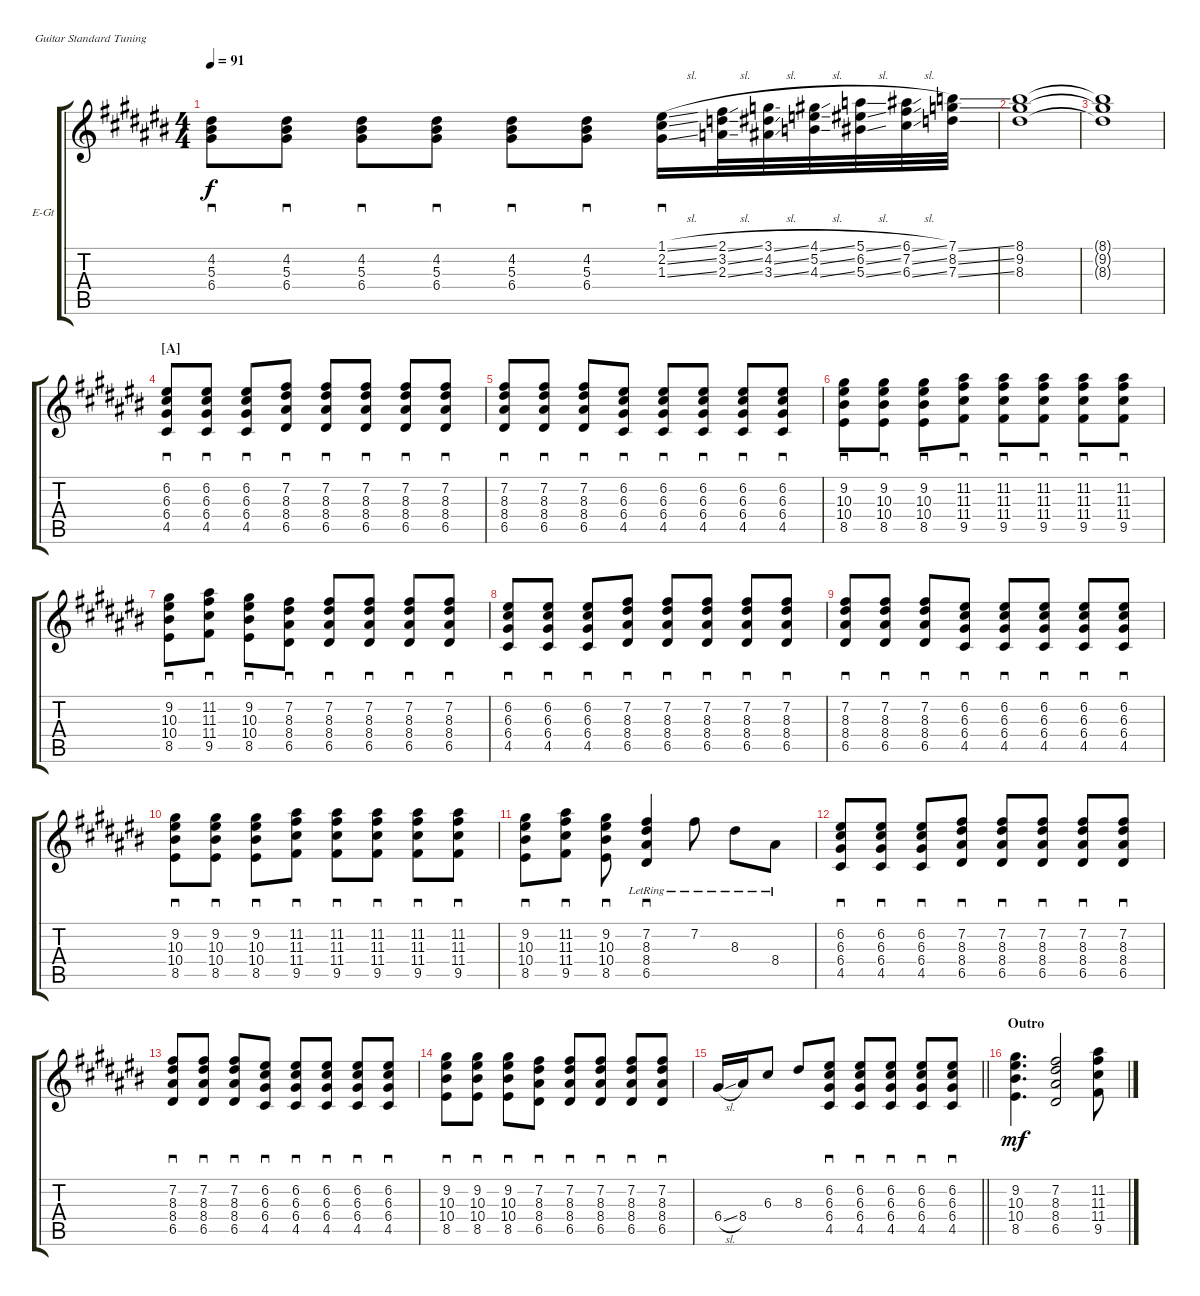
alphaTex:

\bracketExtendMode groupsimilarinstruments
\firstSystemTrackNameOrientation horizontal
\otherSystemsTrackNameOrientation horizontal
\track ("Nick Valensi" "E-Gt") {instrument electricguitarjazz}
\staff {score tabs}
\tuning (E4 B3 G3 D3 A2 E2)
\ts (4 4)
\tempo 91
\clef g2
\ks c#
(4.2 5.3 6.4).8{sd dy f} (4.2 5.3 6.4).8{sd} (4.2 5.3 6.4).8{sd} (4.2 5.3 6.4).8{sd} (4.2 5.3 6.4).8{sd} (4.2 5.3 6.4).8{sd} (2.2{sl} 1.3{sl} 1.1{sl}).16{sd} (2.1{sl} 3.2{sl} 2.3{sl}).32 (3.1{sl} 4.2{sl} 3.3{sl}).32 (4.1{sl} 5.2{sl} 4.3{sl}).32 (5.1{sl} 6.2{sl} 5.3{sl}).32 (6.1{sl} 7.2{sl} 6.3{sl}).32 (7.3{ss} 8.2{ss} 7.1{ss}).32 |
(8.1 9.2 8.3).1 |
(8.1{t} 9.2{t} 8.3{t}).1 |
\section ("A" "")
(6.2 6.3 6.4 4.5).8{sd} (6.2 6.3 6.4 4.5).8{sd} (6.2 6.3 6.4 4.5).8{sd} (7.2 8.3 6.5 8.4).8{sd} (7.2 8.3 8.4 6.5).8{sd} (7.2 8.3 8.4 6.5).8{sd} (7.2 8.3 8.4 6.5).8{sd} (7.2 8.3 8.4 6.5).8{sd} |
(7.2 8.3 8.4 6.5).8{sd} (7.2 8.3 8.4 6.5).8{sd} (7.2 8.3 8.4 6.5).8{sd} (6.2 6.3 6.4 4.5).8{sd} (6.2 6.3 6.4 4.5).8{sd} (6.2 6.3 6.4 4.5).8{sd} (6.2 6.3 6.4 4.5).8{sd} (6.2 6.3 6.4 4.5).8{sd} |
(9.2 10.3 8.5 10.4).8{sd} (9.2 10.3 8.5 10.4).8{sd} (9.2 10.3 8.5 10.4).8{sd} (11.2 11.3 9.5 11.4).8{sd} (11.2 11.3 9.5 11.4).8{sd} (11.2 11.3 9.5 11.4).8{sd} (11.2 11.3 9.5 11.4).8{sd} (11.2 11.3 9.5 11.4).8{sd} |
(9.2 10.3 8.5 10.4).8{sd} (11.2 11.3 9.5 11.4).8{sd} (9.2 10.3 8.5 10.4).8{sd} (7.2 8.3 6.5 8.4).8{sd} (7.2 8.3 8.4 6.5).8{sd} (7.2 8.3 8.4 6.5).8{sd} (7.2 8.3 8.4 6.5).8{sd} (7.2 8.3 8.4 6.5).8{sd} |
(6.2 6.3 6.4 4.5).8{sd} (6.2 6.3 6.4 4.5).8{sd} (6.2 6.3 6.4 4.5).8{sd} (7.2 8.3 6.5 8.4).8{sd} (7.2 8.3 8.4 6.5).8{sd} (7.2 8.3 8.4 6.5).8{sd} (7.2 8.3 8.4 6.5).8{sd} (7.2 8.3 8.4 6.5).8{sd} |
(7.2 8.3 8.4 6.5).8{sd} (7.2 8.3 8.4 6.5).8{sd} (7.2 8.3 8.4 6.5).8{sd} (6.2 6.3 6.4 4.5).8{sd} (6.2 6.3 6.4 4.5).8{sd} (6.2 6.3 6.4 4.5).8{sd} (6.2 6.3 6.4 4.5).8{sd} (6.2 6.3 6.4 4.5).8{sd} |
(9.2 10.3 8.5 10.4).8{sd} (9.2 10.3 8.5 10.4).8{sd} (9.2 10.3 8.5 10.4).8{sd} (11.2 11.3 9.5 11.4).8{sd} (11.2 11.3 9.5 11.4).8{sd} (11.2 11.3 9.5 11.4).8{sd} (11.2 11.3 9.5 11.4).8{sd} (11.2 11.3 9.5 11.4).8{sd} |
(9.2 10.3 8.5 10.4).8{sd} (11.2 11.3 9.5 11.4).8{sd} (9.2 10.3 8.5 10.4).8{sd} (7.2{lr} 8.3{lr} 6.5{lr} 8.4{lr}).4{sd} 7.2{lr}.8 8.3{lr}.8 8.4{lr}.8 |
(6.2 6.3 6.4 4.5).8{sd} (6.2 6.3 6.4 4.5).8{sd} (6.2 6.3 6.4 4.5).8{sd} (7.2 8.3 6.5 8.4).8{sd} (7.2 8.3 8.4 6.5).8{sd} (7.2 8.3 8.4 6.5).8{sd} (7.2 8.3 8.4 6.5).8{sd} (7.2 8.3 8.4 6.5).8{sd} |
(7.2 8.3 8.4 6.5).8{sd} (7.2 8.3 8.4 6.5).8{sd} (7.2 8.3 8.4 6.5).8{sd} (6.2 6.3 6.4 4.5).8{sd} (6.2 6.3 6.4 4.5).8{sd} (6.2 6.3 6.4 4.5).8{sd} (6.2 6.3 6.4 4.5).8{sd} (6.2 6.3 6.4 4.5).8{sd} |
(9.2 10.3 8.5 10.4).8{sd} (9.2 10.3 8.5 10.4).8{sd} (9.2 10.3 8.5 10.4).8{sd} (7.2 8.3 6.5 8.4).8{sd} (7.2 8.3 8.4 6.5).8{sd} (7.2 8.3 8.4 6.5).8{sd} (7.2 8.3 8.4 6.5).8{sd} (7.2 8.3 8.4 6.5).8{sd} |
\barLineRight lightlight
6.4{sl}.16 8.4.16 6.3.8 8.3.8 (6.2 6.3 6.4 4.5).8{sd} (6.2 6.3 6.4 4.5).8{sd} (6.2 6.3 6.4 4.5).8{sd} (6.2 6.3 6.4 4.5).8{sd} (6.2 6.3 6.4 4.5).8{sd} |
\section ("" "Outro")
(9.2 10.3 8.5 10.4).4{d dy mf} (7.2 8.3 6.5 8.4).2 (11.2 11.3 9.5 11.4).8
